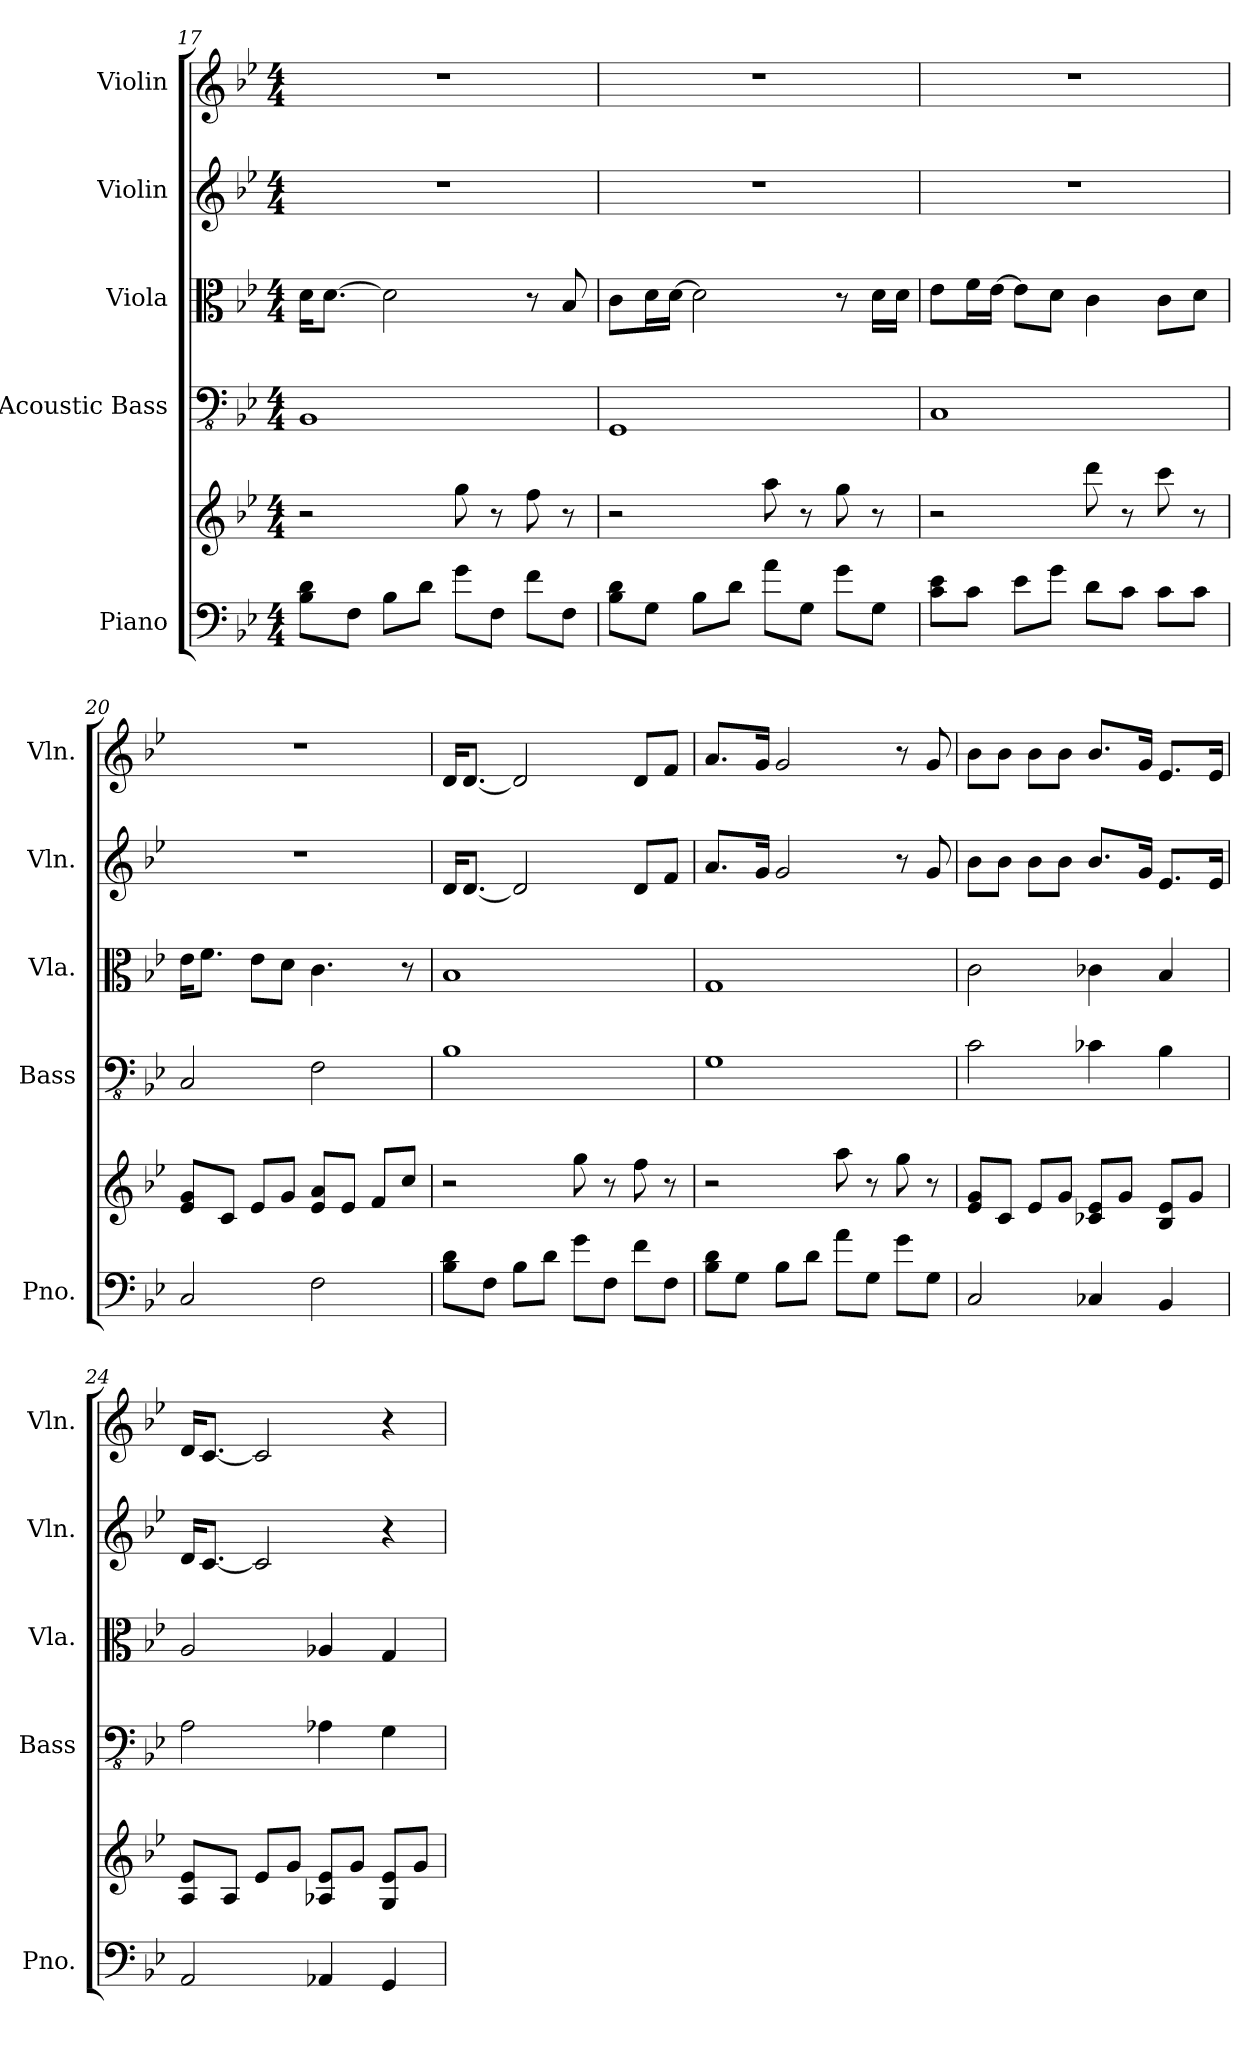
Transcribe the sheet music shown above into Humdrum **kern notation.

**kern	**kern	**kern	**kern	**kern	**kern
*part5	*part5	*part4	*part3	*part2	*part1
*staff6	*staff5	*staff4	*staff3	*staff2	*staff1
*I"Piano	*	*I"Acoustic Bass	*I"Viola	*I"Violin	*I"Violin
*I'Pno.	*	*I'Bass	*I'Vla.	*I'Vln.	*I'Vln.
*clefF4	*clefG2	*clefFv4	*clefC3	*clefG2	*clefG2
*k[b-e-]	*k[b-e-]	*k[b-e-]	*k[b-e-]	*k[b-e-]	*k[b-e-]
*M4/4	*M4/4	*M4/4	*M4/4	*M4/4	*M4/4
=17	=17	=17	=17	=17	=17
8B-\ 8d\L	2r	1BBB-	16d\KL	1r	1r
.	.	.	[8.d\J	.	.
8F\J	.	.	.	.	.
8B-\L	.	.	2d\]	.	.
8d\J	.	.	.	.	.
8g\L	8gg\	.	.	.	.
8F\J	8r	.	.	.	.
8f\L	8ff\	.	8r	.	.
8F\J	8r	.	8B-/	.	.
=18	=18	=18	=18	=18	=18
8B-\ 8d\L	2r	1GGG	8c\L	1r	1r
8G\J	.	.	16d\L	.	.
.	.	.	[16d\JJ	.	.
8B-\L	.	.	2d\]	.	.
8d\J	.	.	.	.	.
8a\L	8aa\	.	.	.	.
8G\J	8r	.	.	.	.
8g\L	8gg\	.	8r	.	.
8G\J	8r	.	16d\LL	.	.
.	.	.	16d\JJ	.	.
=19	=19	=19	=19	=19	=19
8c\ 8e-\L	2r	1CC	8e-\L	1r	1r
8c\J	.	.	16f\L	.	.
.	.	.	[16e-\JJ	.	.
8e-\L	.	.	8e-\L]	.	.
8g\J	.	.	8d\J	.	.
8d\L	8ddd\	.	4c\	.	.
8c\J	8r	.	.	.	.
8c\L	8ccc\	.	8c\L	.	.
8c\J	8r	.	8d\J	.	.
=20	=20	=20	=20	=20	=20
2C/	8e-/ 8g/L	2CC/	16e-\KL	1r	1r
.	.	.	8.f\J	.	.
.	8c/J	.	.	.	.
.	8e-/L	.	8e-\L	.	.
.	8g/J	.	8d\J	.	.
2F\	8e-/ 8a/L	2FF\	4.c\	.	.
.	8e-/J	.	.	.	.
.	8f/L	.	.	.	.
.	8cc/J	.	8r	.	.
!!LO:LB:g=z
=21	=21	=21	=21	=21	=21
8B-\ 8d\L	2r	1BB-	1B-	16d/KL	16d/KL
.	.	.	.	[8.d/J	[8.d/J
8F\J	.	.	.	.	.
8B-\L	.	.	.	2d/]	2d/]
8d\J	.	.	.	.	.
8g\L	8gg\	.	.	.	.
8F\J	8r	.	.	.	.
8f\L	8ff\	.	.	8d/L	8d/L
8F\J	8r	.	.	8f/J	8f/J
=22	=22	=22	=22	=22	=22
8B-\ 8d\L	2r	1GG	1G	8.a/L	8.a/L
8G\J	.	.	.	.	.
.	.	.	.	16g/Jk	16g/Jk
8B-\L	.	.	.	2g/	2g/
8d\J	.	.	.	.	.
8a\L	8aa\	.	.	.	.
8G\J	8r	.	.	.	.
8g\L	8gg\	.	.	8r	8r
8G\J	8r	.	.	8g/	8g/
=23	=23	=23	=23	=23	=23
2C/	8e-/ 8g/L	2C\	2c\	8b-\L	8b-\L
.	8c/J	.	.	8b-\J	8b-\J
.	8e-/L	.	.	8b-\L	8b-\L
.	8g/J	.	.	8b-\J	8b-\J
4C-X/	8c-X/ 8e-/L	4C-X\	4c-X\	8.b-/L	8.b-/L
.	8g/J	.	.	.	.
.	.	.	.	16g/Jk	16g/Jk
4BB-/	8B-/ 8e-/L	4BB-\	4B-/	8.e-/L	8.e-/L
.	8g/J	.	.	.	.
.	.	.	.	16e-/Jk	16e-/Jk
=24	=24	=24	=24	=24	=24
2AA/	8A/ 8e-/L	2AA\	2A/	16d/KL	16d/KL
.	.	.	.	[8.c/J	[8.c/J
.	8A/J	.	.	.	.
.	8e-/L	.	.	2c/]	2c/]
.	8g/J	.	.	.	.
4AA-X/	8A-X/ 8e-/L	4AA-X\	4A-X/	.	.
.	8g/J	.	.	.	.
4GG/	8G/ 8e-/L	4GG\	4G/	4r	4r
.	8g/J	.	.	.	.
=	=	=	=	=	=
*-	*-	*-	*-	*-	*-
